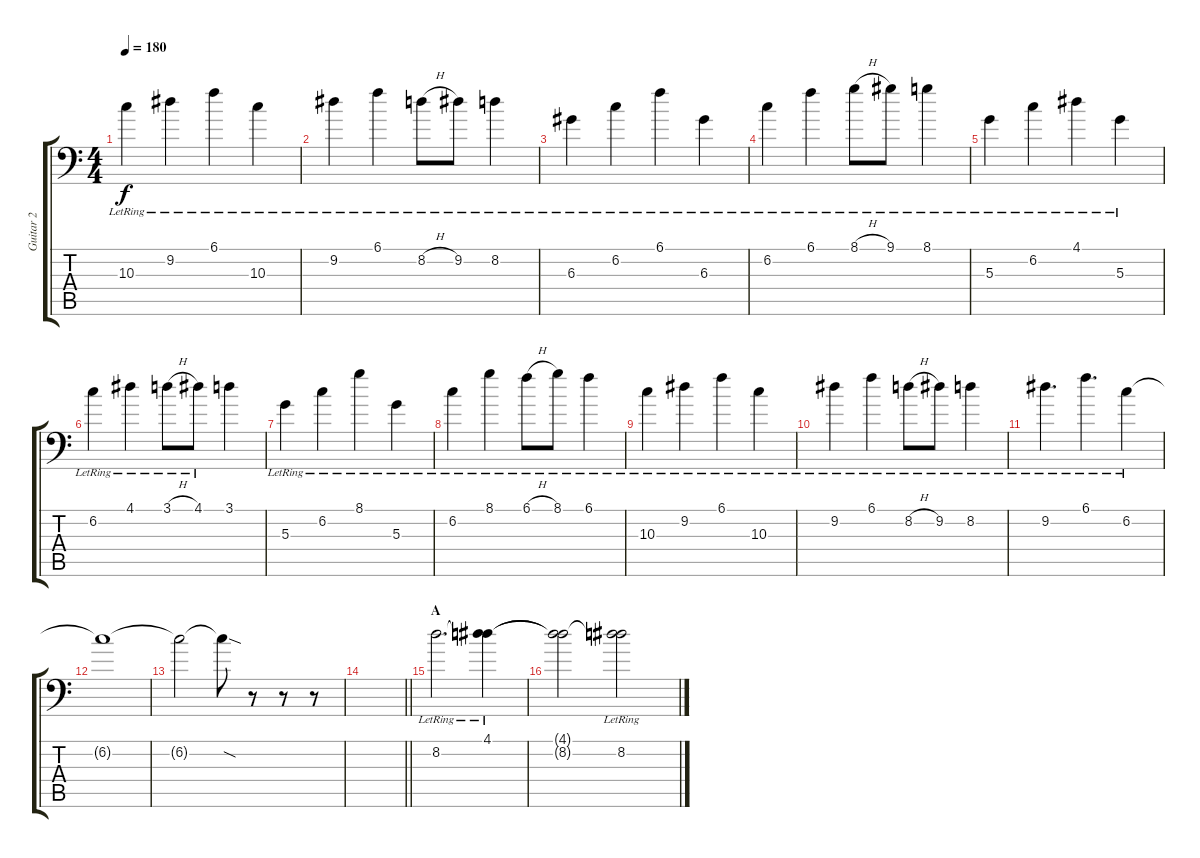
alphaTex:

\track ("Guitar 2" "Guitar 2") {instrument distortionguitar}
\staff {score tabs}
\tuning (B3 Gb3 D3 A2 E2 A1) {hide}
\ts (4 4)
\tempo 180
\clef f4
\ks c
10.3{lr}.4{dy f} 9.2{lr}.4 6.1{lr}.4 10.3{lr}.4 |
9.2{lr}.4 6.1{lr}.4 8.2{h lr}.8 9.2{lr}.8 8.2{lr}.4 |
6.3{lr}.4 6.2{lr}.4 6.1{lr}.4 6.3{lr}.4 |
6.2{lr}.4 6.1{lr}.4 8.1{h lr}.8 9.1{lr}.8 8.1{lr}.4 |
5.3{lr}.4 6.2{lr}.4 4.1{lr}.4 5.3{lr}.4 |
6.2{lr}.4 4.1{lr}.4 3.1{h lr}.8 4.1{lr}.8 3.1.4 |
5.3{lr}.4 6.2{lr}.4 8.1{lr}.4 5.3{lr}.4 |
6.2{lr}.4 8.1{lr}.4 6.1{h lr}.8 8.1{lr}.8 6.1{lr}.4 |
10.3{lr}.4 9.2{lr}.4 6.1{lr}.4 10.3{lr}.4 |
9.2{lr}.4 6.1{lr}.4 8.2{h lr}.8 9.2{lr}.8 8.2{lr}.4 |
9.2{lr}.4{d} 6.1{lr}.4{d} 6.2{lr}.4 |
6.2{t}.1 |
6.2{t}.2 6.2{sod t}.8 r.8 r.8 r.8 |
\barLineRight lightlight
|
\section ("" "A")
8.2{lr}.2{d} (4.1{lr} 8.2{t}).4 |
(4.1{t} 8.2{t}).2 (4.1{t} 8.2{lr}).2
